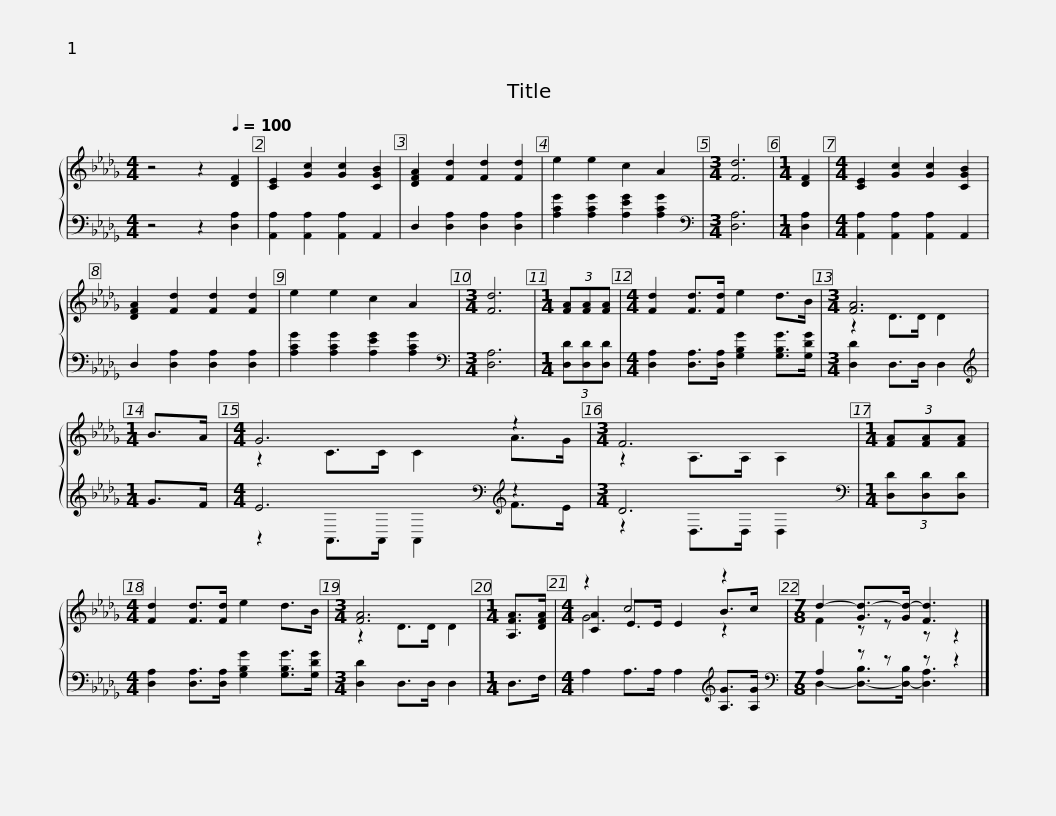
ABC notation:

X:1
%%score { ( 1 3 5 ) | ( 2 4 ) }
L:1/8
M:4/4
I:linebreak $
K:Db
V:1 treble
V:3 treble
V:5 treble
V:2 bass
V:4 bass
V:1
 z4 z2[Q:1/4=100] [DF]2 | [CE]2 [Gc]2 [Gc]2 [CGB]2 | [DFA]2 [Fd]2 [Fd]2 [Fd]2 | e2 e2 c2 A2 |[M:3/4] [Fd]6 | %5
[M:1/4] [DF]2 |[M:4/4] [CE]2 [Gc]2 [Gc]2 [CGB]2 | [DFA]2 [Fd]2 [Fd]2 [Fd]2 |$ e2 e2 c2 A2 |[M:3/4] [Fd]6 | %10
[M:1/4] (3[FA][FA][FA] |[M:4/4] [Fd]2 [Fd]>[Fd] e2 d>B |[M:3/4] [FA]6 |[M:1/4] B>A |$[M:4/4] G6 z2 | %15
[M:3/4] F6 |[M:1/4] (3[FA][FA][FA] |[M:4/4] [Fd]2 [Fd]>[Fd] e2 d>B |[M:3/4] [FA]6 |$[M:1/4] [A,FA]>[DFA] | %20
[M:4/4] z2 c4 z2 |[M:7/8] d2- [Gd-]>[Gd-] [Fd]3 |] %22
V:2
 z4 z2 [D,A,]2 | [A,,A,]2 [A,,A,]2 [A,,A,]2 A,,2 | D,2 [D,A,]2 [D,A,]2 [D,A,]2 | [A,CG]2 [A,CG]2 [A,EG]2 [A,CG]2 |[M:3/4][K:bass] [D,A,]6 | %5
[M:1/4] [D,A,]2 |[M:4/4] [A,,A,]2 [A,,A,]2 [A,,A,]2 A,,2 | D,2 [D,A,]2 [D,A,]2 [D,A,]2 |$ [A,CG]2 [A,CG]2 [A,EG]2 [A,CG]2 |[M:3/4][K:bass] [D,A,]6 | %10
[M:1/4] (3[D,D][D,D][D,D] |[M:4/4] [D,A,]2 [D,A,]>[D,A,] [G,B,G]2 [G,B,G]>[G,DG] |[M:3/4] [D,D]2 D,>D, D,2 |[M:1/4][K:treble] G>F |$[M:4/4] E6[K:bass][K:treble] z2 | %15
[M:3/4] D6[K:bass] |[M:1/4] (3[D,D][D,D][D,D] |[M:4/4] [D,A,]2 [D,A,]>[D,A,] [G,B,G]2 [G,B,G]>[G,DG] |[M:3/4] [D,D]2 D,>D, D,2 |$[M:1/4] D,>F, | %20
[M:4/4] A,2 A,>A, A,2[K:treble] [A,G]>[A,G] |[M:7/8][K:bass] A,2 z z z z2 |] %22
V:3
 x8 | x8 | x8 | x8 |[M:3/4] x6 | %5
[M:1/4] x2 |[M:4/4] x8 | x8 |$ x8 |[M:3/4] x6 | %10
[M:1/4] x2 |[M:4/4] x8 |[M:3/4] z2 D>D D2 |[M:1/4] x2 |$[M:4/4] z2 C>C C2 A>G | %15
[M:3/4] z2 A,>A, A,2 |[M:1/4] x2 |[M:4/4] x8 |[M:3/4] z2 D>D D2 |$[M:1/4] x2 | %20
[M:4/4] [CA]2 E>E E2 B>c |[M:7/8] F2 z z z z2 |] %22
V:4
 x8 | x8 | x8 | x8 |[M:3/4][K:bass] x6 | %5
[M:1/4] x2 |[M:4/4] x8 | x8 |$ x8 |[M:3/4][K:bass] x6 | %10
[M:1/4] x2 |[M:4/4] x8 |[M:3/4] x6 |[M:1/4][K:treble] x2 |$[M:4/4] z2[K:bass] A,,>A,, A,,2[K:treble] F>E | %15
[M:3/4] z2[K:bass] D,>D, D,2 |[M:1/4] x2 |[M:4/4] x8 |[M:3/4] x6 |$[M:1/4] x2 | %20
[M:4/4] x6[K:treble] x2 |[M:7/8][K:bass] D,2- [D,-B,]>[D,-B,] [D,A,]3 |] %22
V:5
 x8 | x8 | x8 | x8 |[M:3/4] x6 | %5
[M:1/4] x2 |[M:4/4] x8 | x8 |$ x8 |[M:3/4] x6 | %10
[M:1/4] x2 |[M:4/4] x8 |[M:3/4] x6 |[M:1/4] x2 |$[M:4/4] x8 | %15
[M:3/4] x6 |[M:1/4] x2 |[M:4/4] x8 |[M:3/4] x6 |$[M:1/4] x2 | %20
[M:4/4] G6 z2 |[M:7/8] x7 |] %22
